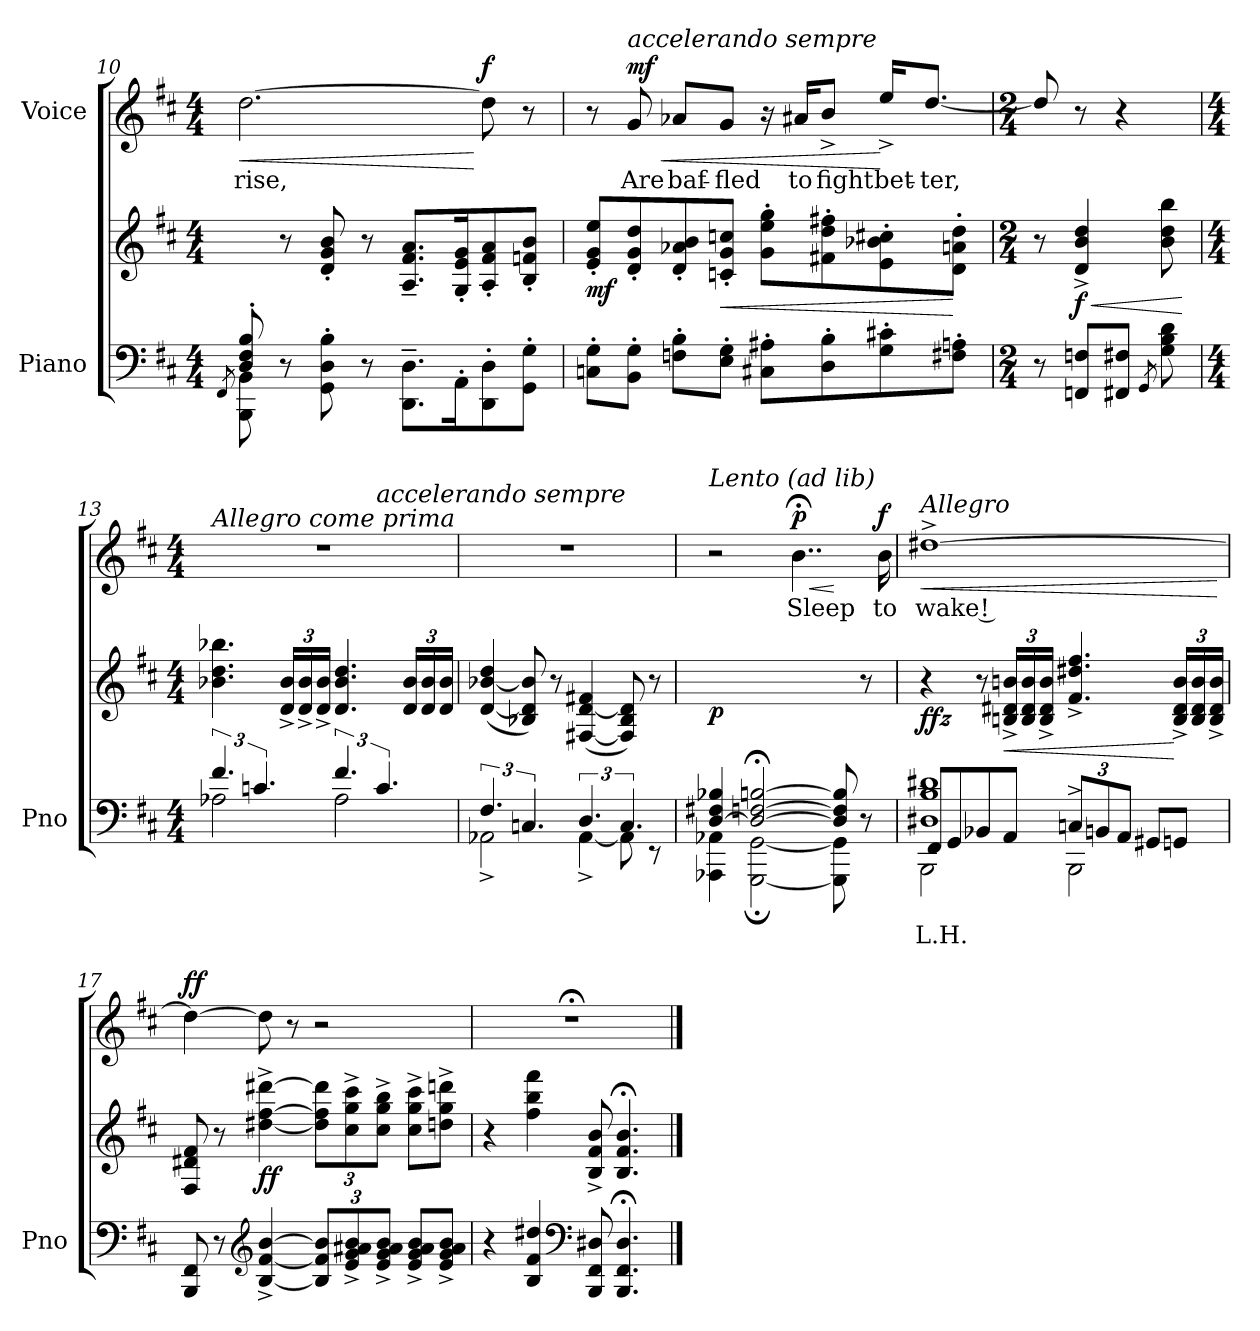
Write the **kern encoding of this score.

**kern	**text	**kern	**dynam	**kern	**text	**dynam
*part2	*part2	*part2	*part2	*part1	*part1	*part1
*staff3	*staff3	*staff2	*staff2/3	*staff1	*staff1	*staff1
*I"Piano	*	*	*	*I"Voice	*	*
*I'Pno	*	*	*	*	*	*
*clefF4	*	*clefG2	*	*clefG2	*	*
*k[f#c#]	*	*k[f#c#]	*	*k[f#c#]	*	*
*M4/4	*	*M4/4	*	*M4/4	*	*
=10	=10	=10	=10	=10	=10	=10
*^	*	*	*	*	*	*
.	8qFF#/	.	.	.	.	.	.
!	!	!	!	!	!	!	!LO:HP:b
8D/' 8F#/' 8B/'	8BBB\ 8BB\	.	8ryy	.	[2.dd\	rise,	<
2..ryy	8r	.	8r	.	.	.	.
.	8GG\' 8D\' 8B\'	.	8d/' 8g/' 8b/'	.	.	.	.
.	8r	.	8r	.	.	.	.
.	8.DD\~ 8.D\~L	.	8.A/~ 8.f#/~ 8.a/~L	.	.	.	.
.	16AA'\K	.	16G/' 16e/' 16g/'K	.	.	.	.
!	!	!	!	!	!	!	!LO:DY:n=1:a
.	8DD\' 8D\'	.	8A/' 8f#/' 8a/'	.	8dd\]	.	[ f
.	8GG\' 8G\'J	.	8B/' 8fn/' 8b/'J	.	8r	.	.
=11	=11	=11	=11	=11	=11	=11	=11
!	!	!	!	!LO:DY:b	!	!	!
*v	*v	*	*	*	*	*	*
8Cn\' 8G\'L	.	8e/' 8g/' 8ee/'L	mf	8r	.	.
!	!	!	!	!LO:TX:a:i:t=accelerando  sempre	!	!
!	!	!	!	!	!	!LO:HP:b
!	!	!	!	!	!	!LO:DY:n=1:a
8BB\' 8G\'J	.	8d/' 8g/' 8dd/'	.	8g/	Are	< mf
8Fn\' 8B\'L	.	8d/' 8a-X/' 8b/'	.	8a-X/L	baf-	.
!	!	!	!LO:HP:b	!	!	!
8E\' 8G\'J	.	8cn/' 8g/' 8ccn/'J	<	8g/J	-fled	.
8C#X\' 8A#X\'L	.	8g\' 8ee\' 8gg\'L	.	16r	.	.
.	.	.	.	16a#X/KL	to	.
8D\' 8B\'	.	8f#X\' 8dd\' 8ff#X\'	.	8b^>/J	fight	.
8G\' 8c#X\'	.	8e\' 8b-X\' 8cc#X\'	.	16ee^>/KL	bet-	[
.	.	.	.	[>8.dd/J	-ter,	.
8F#X\' 8An\'J	.	8d\' 8an\' 8dd\'J	[	.	.	.
=12	=12	=12	=12	=12	=12	=12
*M2/4	*	*M2/4	*	*M2/4	*	*
8r	.	8r	.	8dd/]	.	.
!	!	!	!LO:HP:b	!	!	!
!	!	!	!LO:DY:n=1:b	!	!	!
8FFn/ 8Fn/L	.	4d/^> 4b/^> 4dd/^>	< f	8r	.	.
8FF#X/ 8F#X/J	.	.	.	4r	.	.
8qGG/	.	.	.	.	.	.
8G\ 8B\ 8d\	.	8b\ 8dd\ 8bb\	.	.	.	.
.	.	.	[	.	.	.
=13	=13	=13	=13	=13	=13	=13
*M4/4	*	*M4/4	*	*M4/4	*	*
*^	*	*	*	*^	*	*
!	!	!	!	!	!LO:TX:a:i:t=Allegro come prima	!	!	!
!	!	!	!	!LO:DY:a=2	!	!	!	!
!	!	!	!	!LO:DY:n=1:b=2	!	!	!	!
!	!	!	!	!LO:DY:n=2:a	!	!	!	!
6.f#/	2A-X\	.	4.b-X\ 4.dd\ 4.bb-X\	ff fz fz	1r	2ryy	.	.
6.cn/	.	.	.	.	.	.	.	.
*	*	*	*Xbrackettup	*	*	*	*	*
.	.	.	24d/^ 24b-/^LL	.	.	.	.	.
.	.	.	24d/^ 24b-/^	.	.	.	.	.
.	.	.	24d/^ 24b-/^JJ	.	.	.	.	.
!	!	!	!	!LO:DY:n=3:b=2	!	!	!	!
!	!	!	!	!LO:DY:n=4:a	!	!	!	!
6.f#/	2A-\	.	4.d/ 4.b-/ 4.dd/	fz fz	.	4ryy	.	.
!	!	!	!	!	!	!LO:TX:a:i:t=accelerando  sempre	!	!
6.c/	.	.	.	.	.	4ryy	.	.
.	.	.	24d/ 24b-/LL	.	.	.	.	.
.	.	.	24d/ 24b-/	.	.	.	.	.
.	.	.	24d/ 24b-/JJ	.	.	.	.	.
*	*	*	*	*	*v	*v	*	*
=14	=14	=14	=14	=14	=14	=14	=14
6.F#/	2AA-X^\	.	([4d/ [4b-X/ 4dd/	.	1r	.	.
6.Cn/	.	.	8B-X/ 8d/] 8b-/])	.	.	.	.
.	.	.	8r	.	.	.	.
6.D/	[4AA-^\	.	([4F#X/ [4d/ 4f#X/	.	.	.	.
6.C/	8AA-\]	.	8F#/] 8B-/ 8d/])	.	.	.	.
.	8r	.	8r	.	.	.	.
=15	=15	=15	=15	=15	=15	=15	=15
*	*	*	*	*	*^	*	*
!	!	!	!	!	!LO:TX:a:i:t=Lento (ad lib)	!	!	!
!	!	!	!	!LO:DY:b	!	!	!	!
[4D/ 4F#X/ 4B-X/	4AAA-X\ 4AA-X\	.	2..ryy	p	2r	2ryy	.	.
2D/_;< [2Fn/;< [2Bn/;<	[2GGG\; [<2GG\;	.	.	.	.	.	.	.
!	!	!	!	!	!	!	!	!LO:HP:b
!	!	!	!	!	!	!	!	!LO:DY:n=1:a
.	.	.	.	.	4..b;<\	4ryy	Sleep	< p
8D/] 8F/] 8B/]	8GGG\] 8GG\]	.	.	.	.	4ryy	.	[
8ryy	8r	.	8r	.	.	.	.	.
!	!	!	!	!	!	!	!	!LO:DY:n=2:a
.	.	.	.	.	16b\	.	to	f
*	*	*	*	*	*v	*v	*	*
=16	=16	=16	=16	=16	=16	=16	=16
*	*^	*	*	*	*	*	*
!	!	!	!	!	!	!LO:TX:a:i:t=Allegro	!	!
!	!	!	!	!	!LO:DY:b	!	!	!LO:HP:b
!	!	!	!	!	!LO:DY:n=1:b	!	!	!
1D#X 1B 1d#X	8FF#/L	2BBB^\	L.H.	4r	f fz	[1dd#X^	wake !	<
.	8GG/	.	.	.	.	.	.	.
.	8BB-X/	.	.	8r	.	.	.	.
!	!	!	!	!	!LO:HP:b	!	!	!
.	8AA/J	.	.	24Bn/^ 24d#X/^ 24bn/^LL	<	.	.	.
.	.	.	.	24B/ 24d#/ 24b/	.	.	.	.
.	.	.	.	24B/^ 24d#/^ 24b/^JJ	.	.	.	.
*	*Xbrackettup	*	*	*	*	*	*	*
.	12Cn/L	2BBB^\	.	4.f#/^ 4.dd#X/^ 4.ff#/^	.	.	.	.
.	12BBn/	.	.	.	.	.	.	.
.	12AA/J	.	.	.	.	.	.	.
.	8GG#X/L	.	.	.	.	.	.	.
.	8GGn/J	.	.	24B/^ 24d#/^ 24b/^LL	[	.	.	.
.	.	.	.	24B/ 24d#/ 24b/	.	.	.	.
.	.	.	.	24B/^ 24d#/^ 24b/^JJ	.	.	.	.
*v	*v	*v	*	*	*	*	*	*
.	.	.	.	.	.	[
=17	=17	=17	=17	=17	=17	=17
!	!	!	!	!	!	!LO:DY:a
8BBB/ 8FF#/	.	8F#/ 8d#X/ 8f#/	.	4dd#\_	.	ff
8r	.	8r	.	.	.	.
*clefG2	*	*	*	*	*	*
!	!	!	!LO:DY:b	!	!	!
[4B/^ [4f#/^ [4b/^	.	[4dd#X\^ [4ff#\^ [4ddd#X\^	ff	8dd#\]	.	.
.	.	.	.	8r	.	.
12B/] 12f#/] 12b/]L	.	12dd#\] 12ff#\] 12ddd#\]L	.	2r	.	.
12e/^ 12g/^ 12a#X/^ 12b/^	.	12cc#\^ 12gg\^ 12ccc#\^	.	.	.	.
12e/^ 12g/^ 12a#/^ 12b/^J	.	12cc#\^ 12gg\^ 12bb\^J	.	.	.	.
8e/^ 8g/^ 8a#/^ 8b/^L	.	8cc#\^ 8gg\^ 8ccc#\^L	.	.	.	.
8e/^ 8g/^ 8a#/^ 8b/^J	.	8ddn\^ 8gg\^ 8dddn\^J	.	.	.	.
=18	=18	=18	=18	=18	=18	=18
4r	.	4r	.	1r;<	.	.
4B/ 4f#/ 4dd#X/	.	4ff#\ 4bb\ 4fff#\	.	.	.	.
*clefF4	*	*	*	*	*	*
8BBB/ 8FF#/ 8D#X/	.	8B/^ 8f#/^ 8b/^	.	.	.	.
4.BBB/;< 4.FF#/;< 4.D#/;<	.	4.B/;< 4.f#/;< 4.b/;<	.	.	.	.
==	==	==	==	==	==	==
*-	*-	*-	*-	*-	*-	*-
